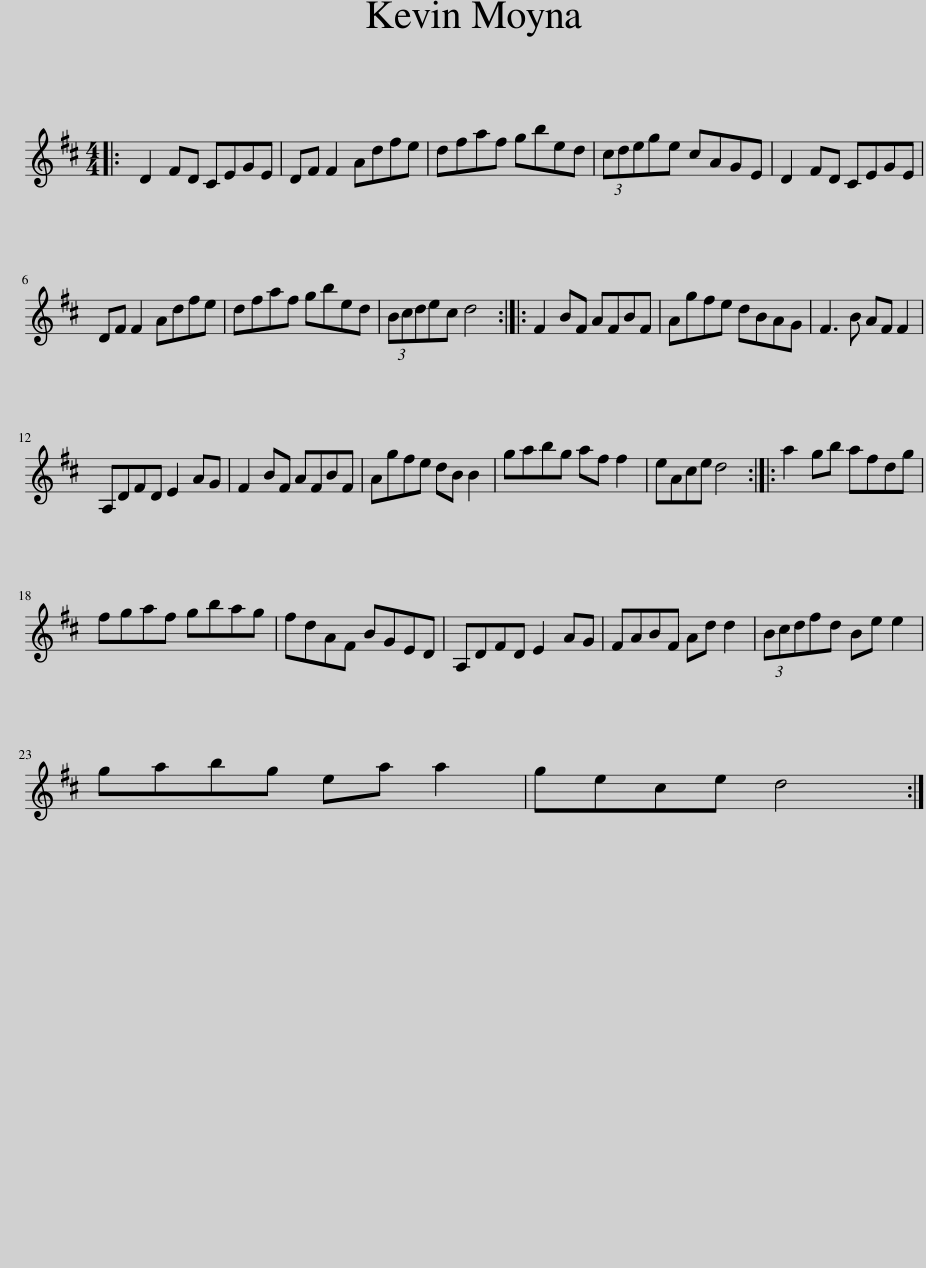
X:1
L:1/8
M:4/4
I:linebreak $
K:D
V:1 treble
V:1
|: D2 FD CEGE | DF F2 Adfe | dfaf gbed | (3cdege cAGE | D2 FD CEGE |$ %5
 DF F2 Adfe | dfaf gbed | (3Bcdec d4 :: F2 BF AFBF | Agfe dBAG | %10
 F3 B AF F2 |$ A,DFD E2 AG | F2 BF AFBF | Agfe dB B2 | gabg af f2 | %15
 eAce d4 :: a2 gb afdg |$ fgaf gbag | fdAF BGED | A,DFD E2 AG | %20
 FABF Ad d2 | (3Bcdfd Be e2 |$ gabg ea a2 | gece d4 :| %24
